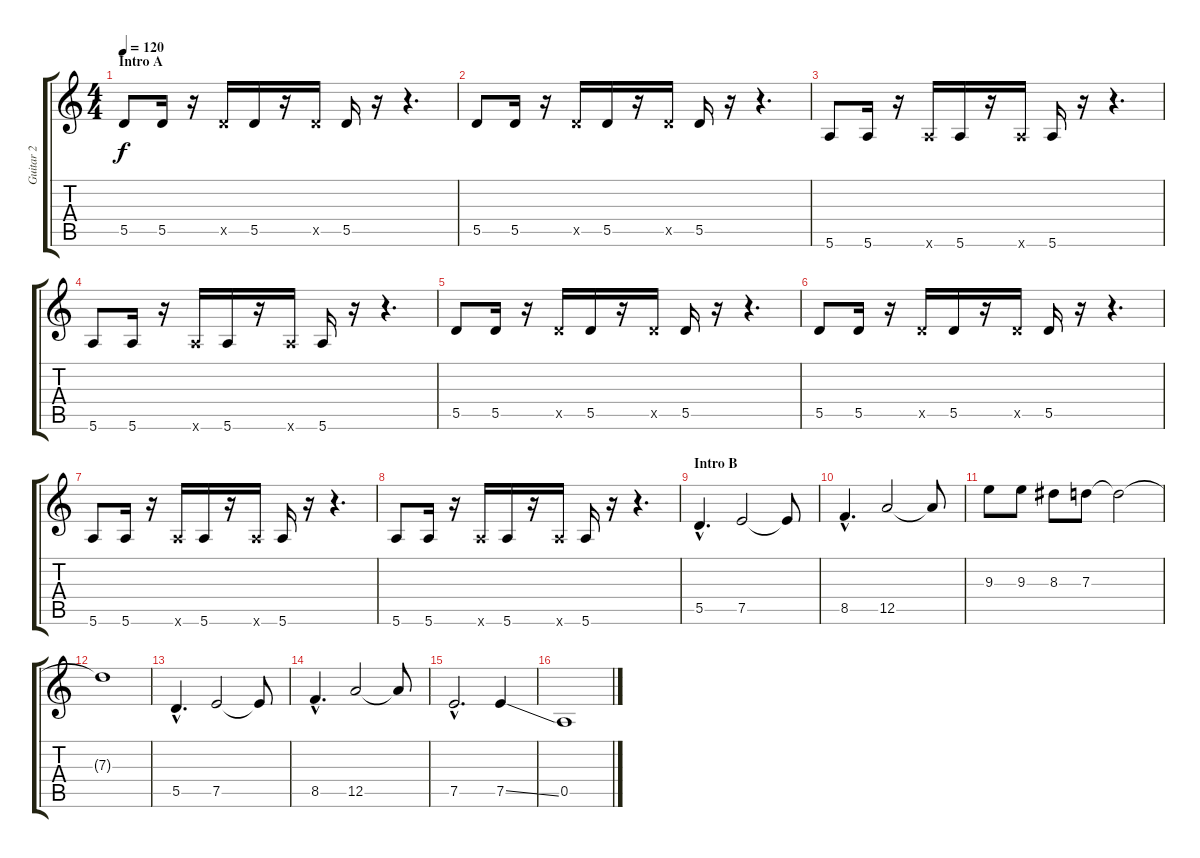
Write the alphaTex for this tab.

\track ("Guitar 2" "Guitar 2") {instrument distortionguitar}
\staff {score tabs}
\tuning (E4 B3 G3 D3 A2 E2) {hide}
\ts (4 4)
\section ("" "Intro A")
\tempo 120
\clef g2
\ks c
5.5.8{dy f instrument distortionguitar} 5.5.16 r.16 5.5{x}.16 5.5.16 r.16 5.5{x}.16 5.5.16 r.16 r.4{d} |
5.5.8 5.5.16 r.16 5.5{x}.16 5.5.16 r.16 5.5{x}.16 5.5.16 r.16 r.4{d} |
5.6.8 5.6.16 r.16 5.6{x}.16 5.6.16 r.16 5.6{x}.16 5.6.16 r.16 r.4{d} |
5.6.8 5.6.16 r.16 5.6{x}.16 5.6.16 r.16 5.6{x}.16 5.6.16 r.16 r.4{d} |
5.5.8 5.5.16 r.16 5.5{x}.16 5.5.16 r.16 5.5{x}.16 5.5.16 r.16 r.4{d} |
5.5.8 5.5.16 r.16 5.5{x}.16 5.5.16 r.16 5.5{x}.16 5.5.16 r.16 r.4{d} |
5.6.8 5.6.16 r.16 5.6{x}.16 5.6.16 r.16 5.6{x}.16 5.6.16 r.16 r.4{d} |
5.6.8 5.6.16 r.16 5.6{x}.16 5.6.16 r.16 5.6{x}.16 5.6.16 r.16 r.4{d} |
\section ("" "Intro B")
5.5{hac}.4{d} 7.5.2 7.5{t}.8 |
8.5{hac}.4{d} 12.5.2 12.5{t}.8 |
9.3.8 9.3.8 8.3.8 7.3.8 7.3{t}.2 |
7.3{t}.1 |
5.5{hac}.4{d} 7.5.2 7.5{t}.8 |
8.5{hac}.4{d} 12.5.2 12.5{t}.8 |
7.5{hac}.2{d} 7.5{ss}.4 |
0.5.1
